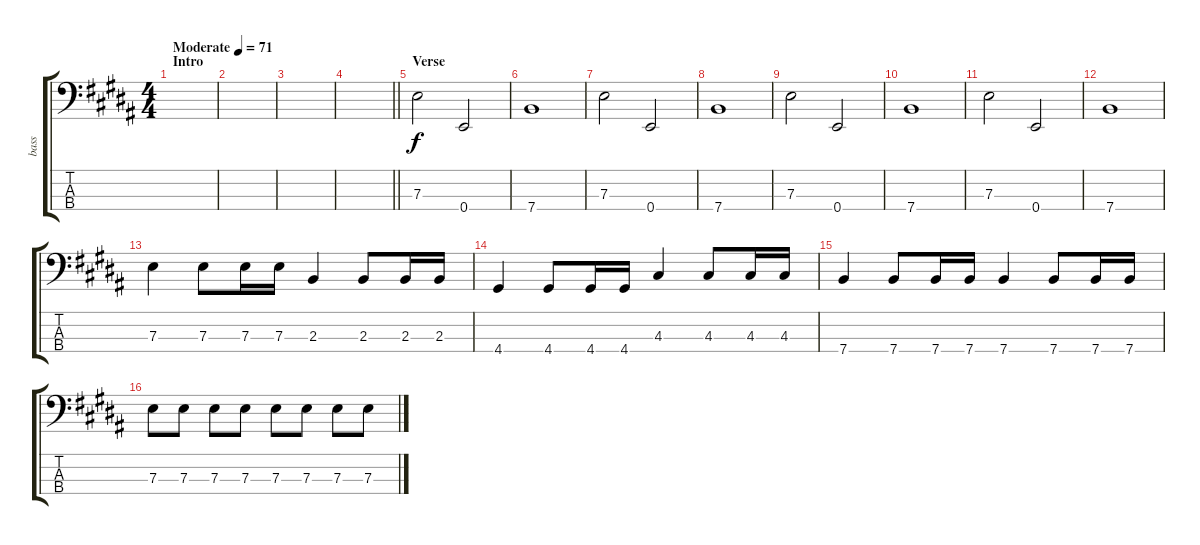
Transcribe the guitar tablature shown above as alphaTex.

\track ("bass" "bass") {instrument electricbassfinger}
\staff {score tabs}
\tuning (G2 D2 A1 E1) {hide}
\ts (4 4)
\section ("" "Intro")
\tempo (71 "Moderate")
\clef f4
\ks b
|
|
|
\barLineRight lightlight
|
\section ("" "Verse")
7.3.2 0.4.2 |
7.4.1 |
7.3.2 0.4.2 |
7.4.1 |
7.3.2 0.4.2 |
7.4.1 |
7.3.2 0.4.2 |
7.4.1 |
7.3.4 7.3.8 7.3.16 7.3.16 2.3.4 2.3.8 2.3.16 2.3.16 |
4.4.4 4.4.8 4.4.16 4.4.16 4.3.4 4.3.8 4.3.16 4.3.16 |
7.4.4 7.4.8 7.4.16 7.4.16 7.4.4 7.4.8 7.4.16 7.4.16 |
7.3.8 7.3.8 7.3.8 7.3.8 7.3.8 7.3.8 7.3.8 7.3.8
